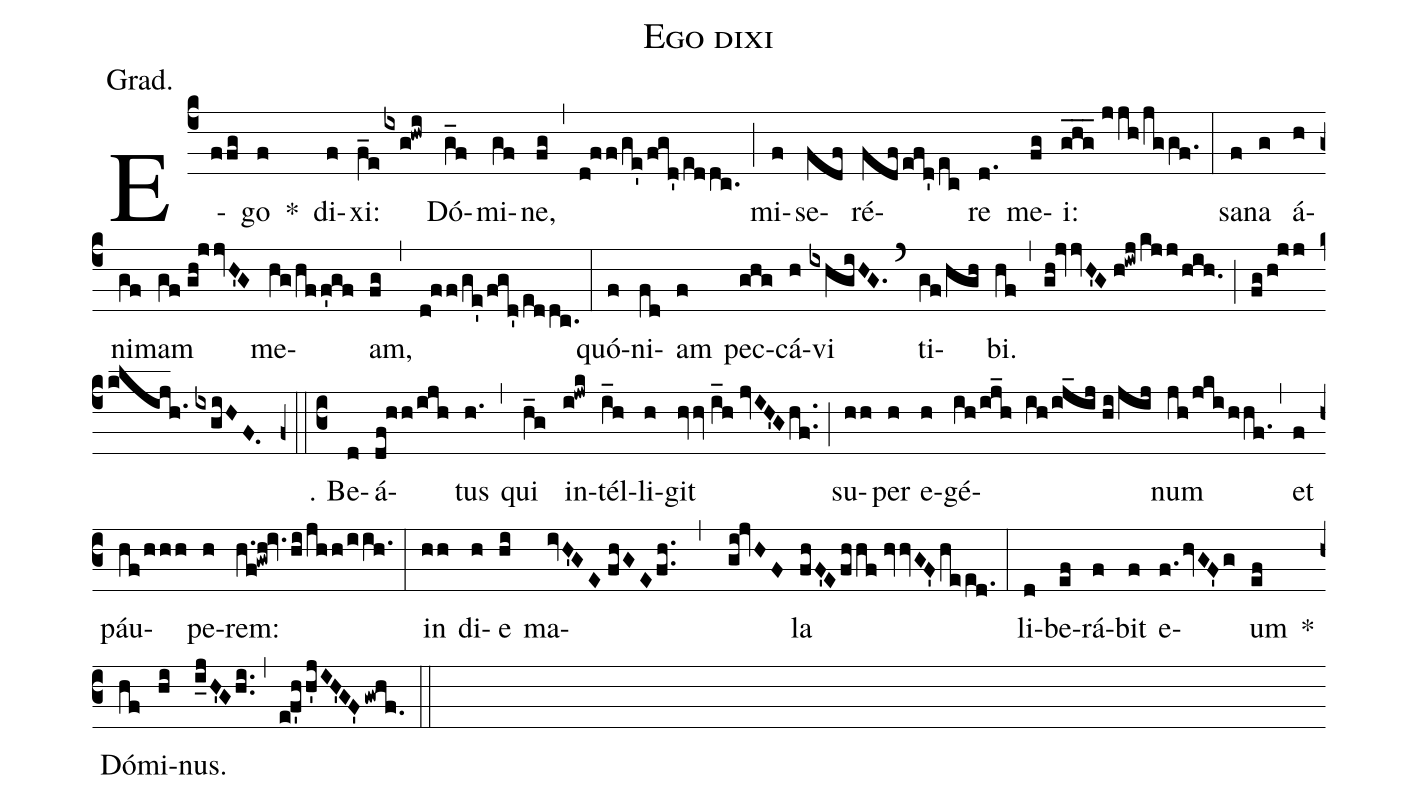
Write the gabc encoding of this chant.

name:Ego dixi;
annotation:Grad.;
mode:5;
office-part:Gradual;
%%
(c4) E-(ffg)go(f) *()
di(f)xi:(f_e/ixg!hwi) Dó(g_f)mi(gf)ne,(fg) (,)
(d!ff/ge'/fgd'/eddc.) (;)
mi(f)se(fdf)ré(fdf/efd'/ec)re(d.) me(fg)i:(ghg___//jjh/jggf.) (:)
sa(f)na(g) á(h)ni(gf)mam(gf//gh!jjvH'G) me(hg/hf/f'gf)am,(fg) (,)
(d!ff/ge'/fgd'/eddc.) (:)
quó(f)ni(fd)am(f) pec(ghg)cá(h)vi(ixhgiHG.) (`)
ti(gf/hgh)bi.(hf) (,)
(gh!jvvH'G//h!iwj/kj!/j/hih.) (;)
(fg/h!j!/j/klijh.//ixgiHF.) (z0::c3)
℣. Be(d)á(df!hh/ijh)tus(h.) (,)
qui(h_g) in(i!jwk)tél(i_h)li(h)git(hvv//i_h//jvIH'G/hf..) (;)
su(hh)per(h) e(h)gé(ih/ij_h ih/ij_ij//hi/jij)num(jh/jki/hhf.) (,)
et(f) páu(hf/hhh)pe(h)rem:(h.f!gwh!iv./hi/jh!/h!/iih.) (:)
in(hh) di(h)e(hi) ma(ivH'GE//fhGE/fh.. , gi!jvHF)la(fhF'E/fhhf//hvvGF'/heed.) (:)
li(d)be(ef)rá(f)bit(f) e(f./hvGF'g)um(ef) *()
Dó(hf)mi(hi)nus.(i_jH'G/hi..) (,)
(e!f'hh'jIH'GF'!/gwhf.) (::)
